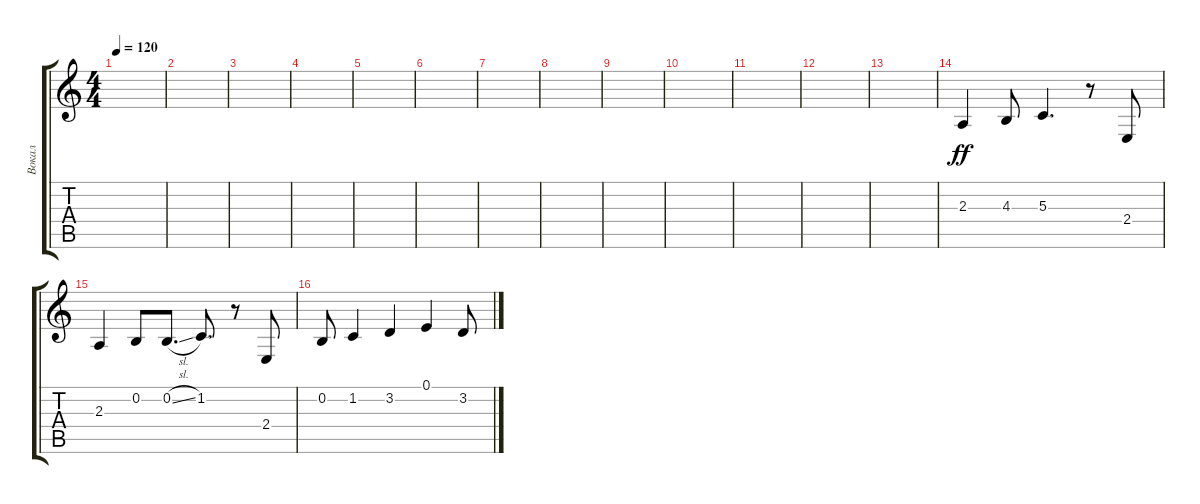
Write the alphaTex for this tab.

\track ("Вокал" "Вокал") {instrument clarinet}
\staff {score tabs}
\tuning (E4 B3 G3 D3 A2 E2) {hide}
\ts (4 4)
\tempo 120
\clef g2
\ks c
|
|
|
|
|
|
|
|
|
|
|
|
|
2.3.4{dy ff} 4.3.8 5.3.4{d} r.8 2.4.8 |
2.3.4 0.2.8 0.2{sl}.8{d} 1.2.8{d} r.8 2.4.8 |
0.2.8 1.2.4 3.2.4 0.1.4 3.2.8
